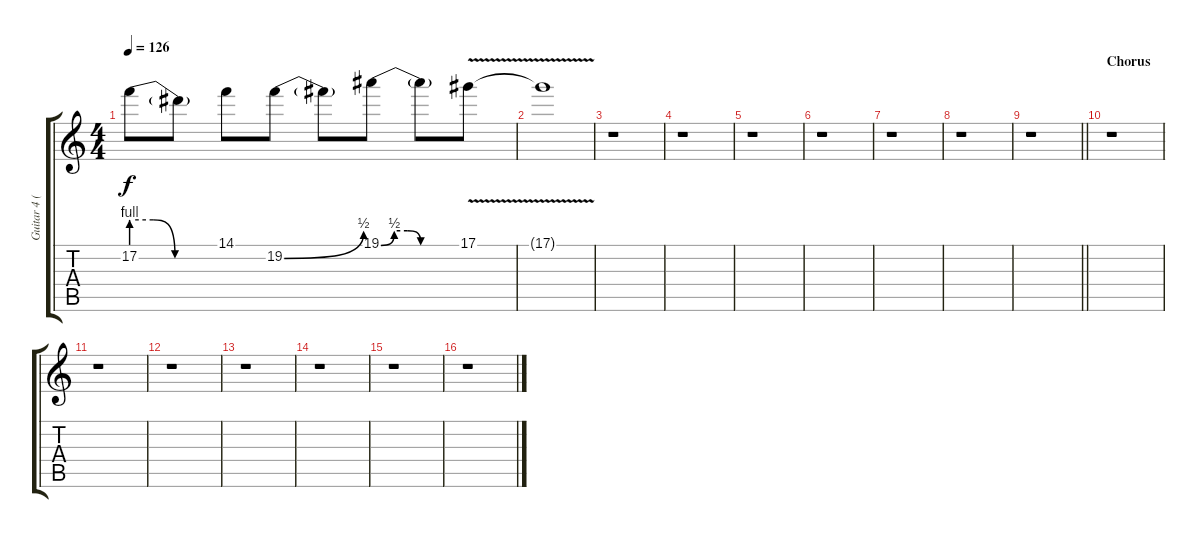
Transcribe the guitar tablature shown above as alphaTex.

\track ("Guitar 4 (Lead 1)" "Guitar 4 (") {instrument distortionguitar}
\staff {score tabs}
\tuning (Eb4 Bb3 Gb3 Db3 Ab2 Eb2) {hide}
\ts (4 4)
\tempo 126
\clef g2
\ks c
17.2{be (custom 0 4 15 4 30 0 60 0) t}.8{dy f} 17.2{t}.8 14.1.8 19.2{be (bend 0 0 60 2)}.8 19.2{t}.8 19.1{be (custom 0 0 10 2 20 2 30 0 60 0)}.8 19.1{t}.8 17.1{v}.8 |
17.1{t}.1 |
r.1 |
r.1 |
r.1 |
r.1 |
r.1 |
r.1 |
\barLineRight lightlight
r.1 |
\section ("" "Chorus")
r.1 |
r.1 |
r.1 |
r.1 |
r.1 |
r.1 |
r.1
